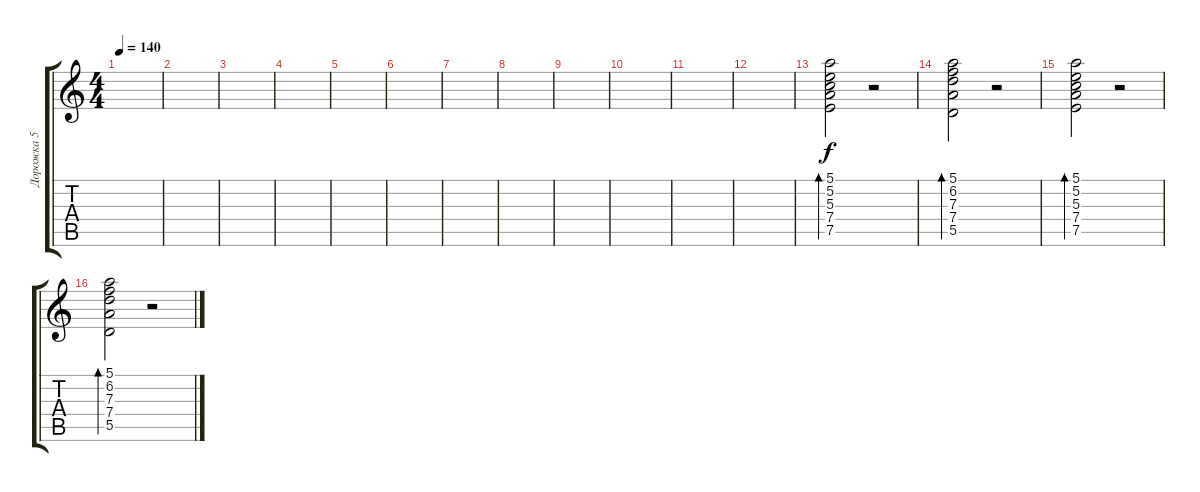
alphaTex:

\track ("Дорожка 5" "Дорожка 5") {instrument acousticguitarsteel}
\staff {score tabs}
\tuning (E4 B3 G3 D3 A2 E2) {hide}
\ts (4 4)
\tempo 140
\clef g2
\ks c
|
|
|
|
|
|
|
|
|
|
|
|
(5.1 5.2 5.3 7.4 7.5).2{bd 240} r.2 |
(5.1 6.2 7.3 7.4 5.5).2{bd 240} r.2 |
(5.1 5.2 5.3 7.4 7.5).2{bd 240} r.2 |
(5.1 6.2 7.3 7.4 5.5).2{bd 240} r.2
